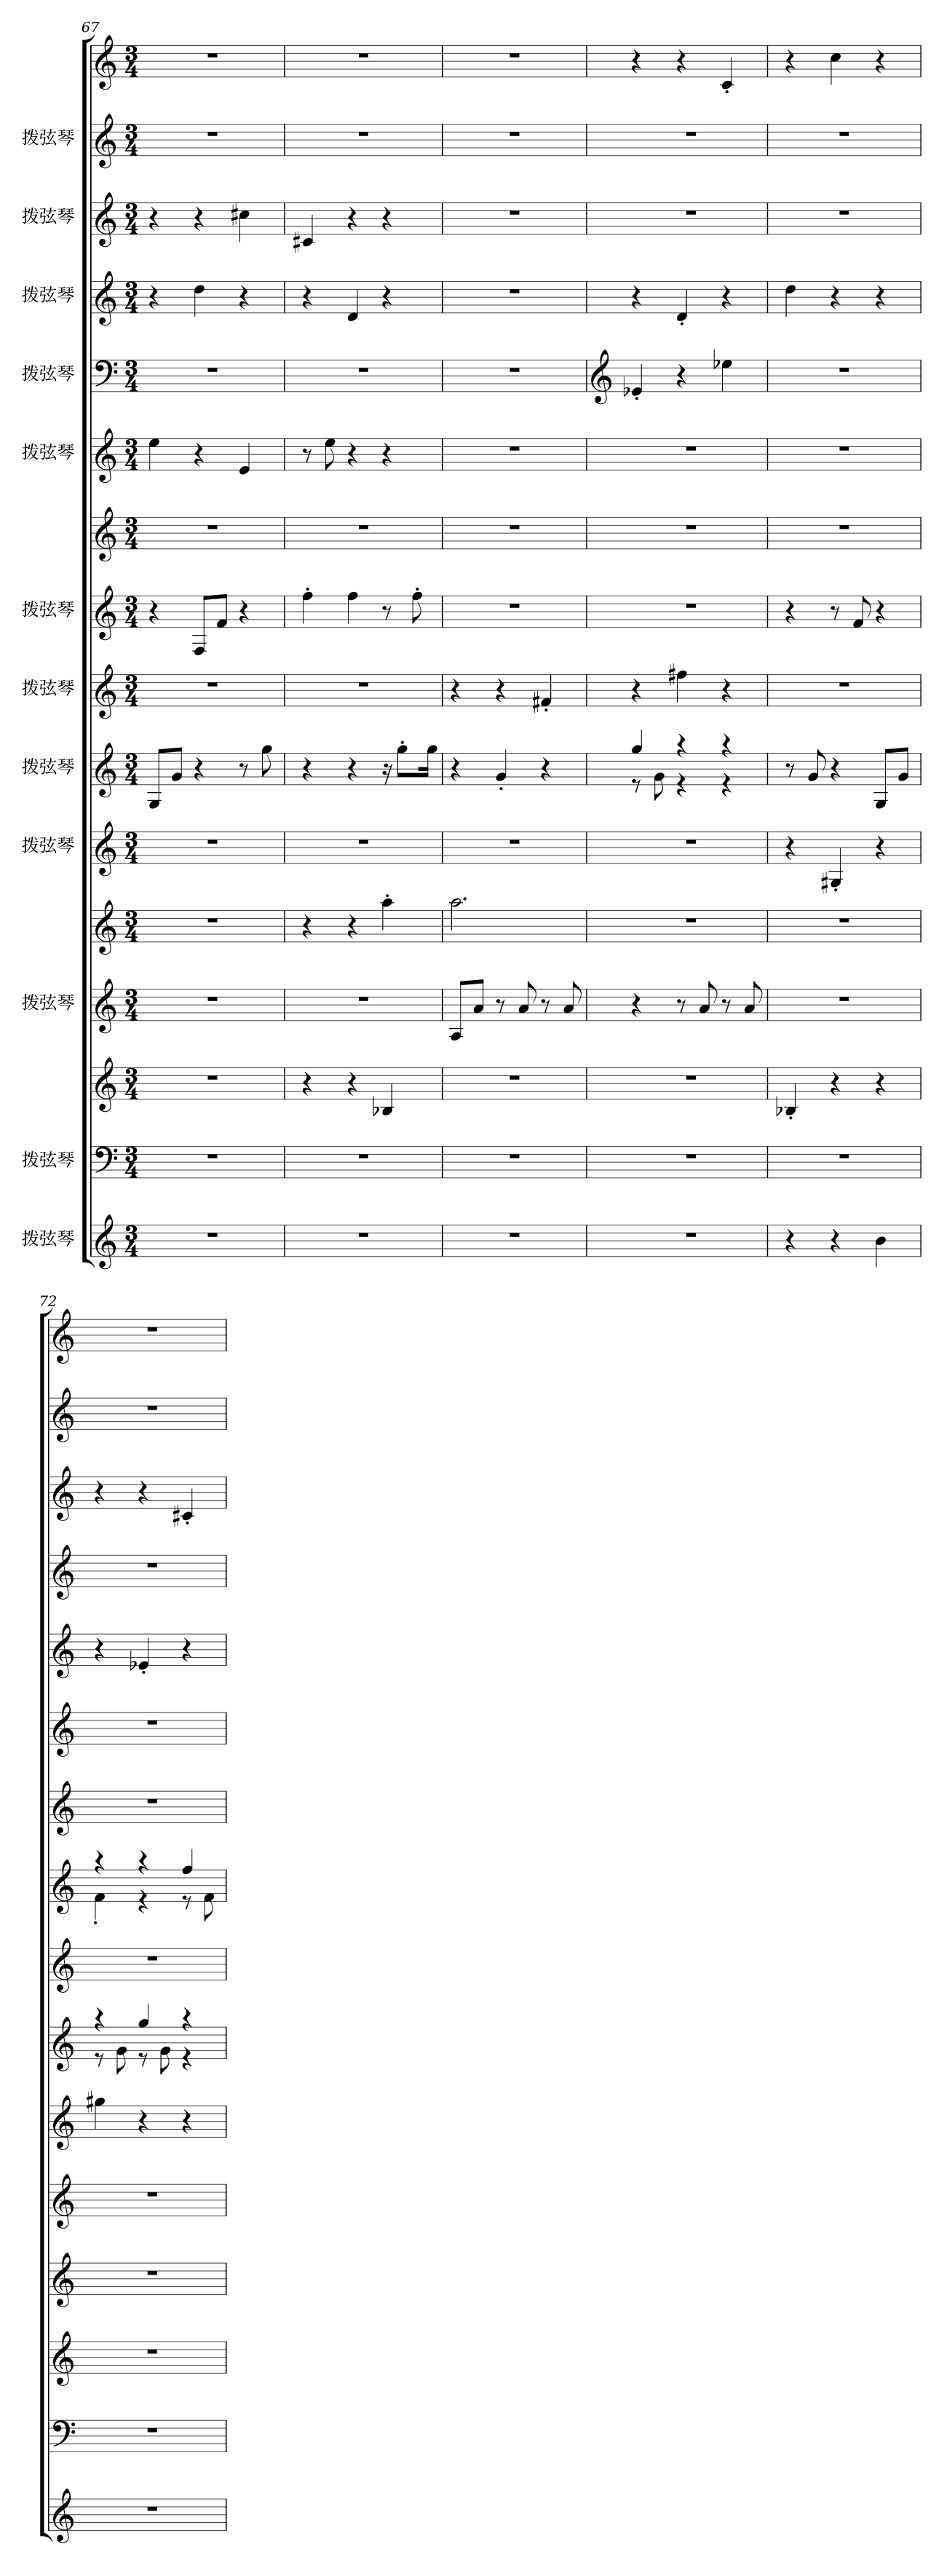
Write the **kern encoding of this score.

**kern	**kern	**kern	**kern	**kern	**kern	**kern	**kern	**kern	**kern	**kern	**kern	**kern	**kern	**kern	**kern
*part12	*part11	*part11	*part10	*part10	*part9	*part8	*part7	*part6	*part6	*part5	*part4	*part3	*part2	*part1	*part1
*staff16	*staff15	*staff14	*staff13	*staff12	*staff11	*staff10	*staff9	*staff8	*staff7	*staff6	*staff5	*staff4	*staff3	*staff2	*staff1
*I"拨弦琴	*I"拨弦琴	*	*I"拨弦琴	*	*I"拨弦琴	*I"拨弦琴	*I"拨弦琴	*I"拨弦琴	*	*I"拨弦琴	*I"拨弦琴	*I"拨弦琴	*I"拨弦琴	*I"拨弦琴	*
!!LO:PB:g=z
*clefG2	*clefF4	*clefG2	*clefG2	*clefG2	*clefG2	*clefG2	*clefG2	*clefG2	*clefG2	*clefG2	*clefF4	*clefG2	*clefG2	*clefG2	*clefG2
*k[]	*k[]	*k[]	*k[]	*k[]	*k[]	*k[]	*k[]	*k[]	*k[]	*k[]	*k[]	*k[]	*k[]	*k[]	*k[]
*M3/4	*M3/4	*M3/4	*M3/4	*M3/4	*M3/4	*M3/4	*M3/4	*M3/4	*M3/4	*M3/4	*M3/4	*M3/4	*M3/4	*M3/4	*M3/4
=67	=67	=67	=67	=67	=67	=67	=67	=67	=67	=67	=67	=67	=67	=67	=67
2.r	2.r	2.r	2.r	2.r	2.r	8G/L	2.r	4r	2.r	4ee\	2.r	4r	4r	2.r	2.r
.	.	.	.	.	.	8g/J	.	.	.	.	.	.	.	.	.
.	.	.	.	.	.	4r	.	8F/L	.	4r	.	4dd\	4r	.	.
.	.	.	.	.	.	.	.	8f/J	.	.	.	.	.	.	.
.	.	.	.	.	.	8r	.	4r	.	4e/	.	4r	4cc#X\	.	.
.	.	.	.	.	.	8gg\	.	.	.	.	.	.	.	.	.
=68	=68	=68	=68	=68	=68	=68	=68	=68	=68	=68	=68	=68	=68	=68	=68
2.r	2.r	4r	2.r	4r	2.r	4r	2.r	4ff'\	2.r	8r	2.r	4r	4c#X/	2.r	2.r
.	.	.	.	.	.	.	.	.	.	8ee\	.	.	.	.	.
.	.	4r	.	4r	.	4r	.	4ff\	.	4r	.	4d/	4r	.	.
.	.	4B-X/	.	4aa'\	.	16r	.	8r	.	4r	.	4r	4r	.	.
.	.	.	.	.	.	8gg'\L	.	.	.	.	.	.	.	.	.
.	.	.	.	.	.	.	.	8ff'\	.	.	.	.	.	.	.
.	.	.	.	.	.	16gg\Jk	.	.	.	.	.	.	.	.	.
=69	=69	=69	=69	=69	=69	=69	=69	=69	=69	=69	=69	=69	=69	=69	=69
2.r	2.r	2.r	8A/L	2.aa\	2.r	4r	4r	2.r	2.r	2.r	2.r	2.r	2.r	2.r	2.r
.	.	.	8a/J	.	.	.	.	.	.	.	.	.	.	.	.
.	.	.	8r	.	.	4g'/	4r	.	.	.	.	.	.	.	.
.	.	.	8a/	.	.	.	.	.	.	.	.	.	.	.	.
.	.	.	8r	.	.	4r	4f#X'/	.	.	.	.	.	.	.	.
.	.	.	8a/	.	.	.	.	.	.	.	.	.	.	.	.
=70	=70	=70	=70	=70	=70	=70	=70	=70	=70	=70	=70	=70	=70	=70	=70
*	*	*	*	*	*	*	*	*	*	*	*clefG2	*	*	*	*
*	*	*	*	*	*	*^	*	*	*	*	*	*	*	*	*
2.r	2.r	2.r	4r	2.r	2.r	4gg/	8r	4r	2.r	2.r	2.r	4e-X'/	4r	2.r	2.r	4r
.	.	.	.	.	.	.	8g\	.	.	.	.	.	.	.	.	.
.	.	.	8r	.	.	4r	4r	4ff#X\	.	.	.	4r	4d'/	.	.	4r
.	.	.	8a/	.	.	.	.	.	.	.	.	.	.	.	.	.
.	.	.	8r	.	.	4r	4r	4r	.	.	.	4ee-X\	4r	.	.	4c'/
.	.	.	8a/	.	.	.	.	.	.	.	.	.	.	.	.	.
*	*	*	*	*	*	*v	*v	*	*	*	*	*	*	*	*	*
=71	=71	=71	=71	=71	=71	=71	=71	=71	=71	=71	=71	=71	=71	=71	=71
4r	2.r	4B-X'/	2.r	2.r	4r	8r	2.r	4r	2.r	2.r	2.r	4dd\	2.r	2.r	4r
.	.	.	.	.	.	8g/	.	.	.	.	.	.	.	.	.
4r	.	4r	.	.	4G#X'/	4r	.	8r	.	.	.	4r	.	.	4cc\
.	.	.	.	.	.	.	.	8f/	.	.	.	.	.	.	.
4b\	.	4r	.	.	4r	8G/L	.	4r	.	.	.	4r	.	.	4r
.	.	.	.	.	.	8g/J	.	.	.	.	.	.	.	.	.
!!LO:PB:g=z
=72	=72	=72	=72	=72	=72	=72	=72	=72	=72	=72	=72	=72	=72	=72	=72
*	*	*	*	*	*	*^	*	*^	*	*	*	*	*	*	*
2.r	2.r	2.r	2.r	2.r	4gg#X\	4r	8r	2.r	4r	4f'\	2.r	2.r	4r	2.r	4r	2.r	2.r
.	.	.	.	.	.	.	8g\	.	.	.	.	.	.	.	.	.	.
.	.	.	.	.	4r	4gg/	8r	.	4r	4r	.	.	4e-X'/	.	4r	.	.
.	.	.	.	.	.	.	8g\	.	.	.	.	.	.	.	.	.	.
.	.	.	.	.	4r	4r	4r	.	4ff/	8r	.	.	4r	.	4c#X'/	.	.
.	.	.	.	.	.	.	.	.	.	8f\	.	.	.	.	.	.	.
*	*	*	*	*	*	*v	*v	*	*v	*v	*	*	*	*	*	*	*
=	=	=	=	=	=	=	=	=	=	=	=	=	=	=	=
*-	*-	*-	*-	*-	*-	*-	*-	*-	*-	*-	*-	*-	*-	*-	*-
